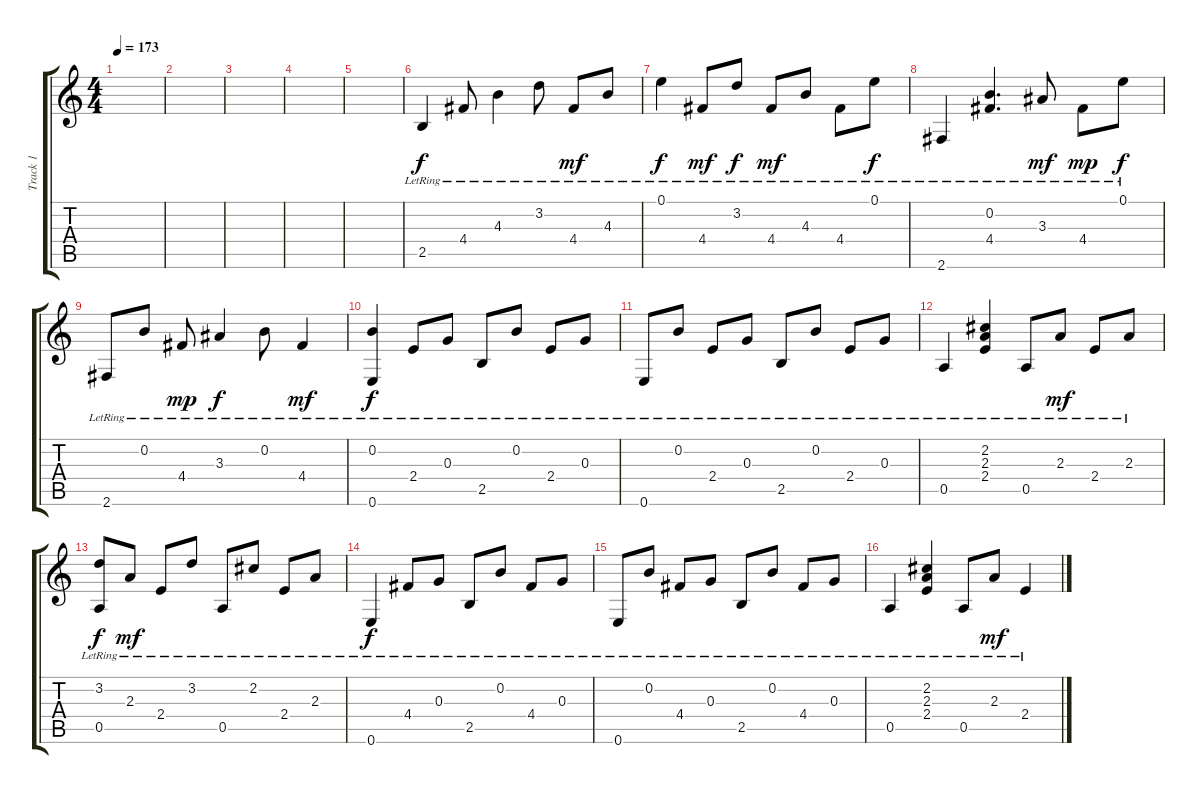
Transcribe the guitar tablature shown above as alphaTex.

\track ("Track 1" "Track 1") {instrument acousticguitarsteel}
\staff {score tabs}
\tuning (E4 B3 G3 D3 A2 E2) {hide}
\ts (4 4)
\tempo 173
\clef g2
\ks c
|
|
|
|
|
2.5{lr}.4{dy f} 4.4{lr}.8 4.3{lr}.4 3.2{lr}.8 4.4{lr}.8{dy mf} 4.3{lr}.8 |
0.1{lr}.4{dy f} 4.4{lr}.8{dy mf} 3.2{lr}.8{dy f} 4.4{lr}.8{dy mf} 4.3{lr}.8 4.4{lr}.8 0.1{lr}.8{dy f} |
2.6{lr}.4 (0.2{lr} 4.4{lr}).4{d} 3.3{lr}.8{dy mf} 4.4{lr}.8{dy mp} 0.1{lr}.8{dy f} |
2.6{lr}.8 0.2{lr}.8 4.4{lr}.8{dy mp} 3.3{lr}.4{dy f} 0.2{lr}.8 4.4{lr}.4{dy mf} |
(0.2{lr} 0.6{lr}).4{dy f} 2.4{lr}.8 0.3{lr}.8 2.5{lr}.8 0.2{lr}.8 2.4{lr}.8 0.3{lr}.8 |
0.6{lr}.8 0.2{lr}.8 2.4{lr}.8 0.3{lr}.8 2.5{lr}.8 0.2{lr}.8 2.4{lr}.8 0.3{lr}.8 |
0.5{lr}.4 (2.2{lr} 2.3{lr} 2.4{lr}).4 0.5{lr}.8 2.3{lr}.8{dy mf} 2.4{lr}.8 2.3{lr}.8 |
(3.2{lr} 0.5{lr}).8{dy f} 2.3{lr}.8{dy mf} 2.4{lr}.8 3.2{lr}.8 0.5{lr}.8 2.2{lr}.8 2.4{lr}.8 2.3{lr}.8 |
0.6{lr}.4{dy f} 4.4{lr}.8 0.3{lr}.8 2.5{lr}.8 0.2{lr}.8 4.4{lr}.8 0.3{lr}.8 |
0.6{lr}.8 0.2{lr}.8 4.4{lr}.8 0.3{lr}.8 2.5{lr}.8 0.2{lr}.8 4.4{lr}.8 0.3{lr}.8 |
0.5{lr}.4 (2.2{lr} 2.3{lr} 2.4).4 0.5{lr}.8 2.3{lr}.8{dy mf} 2.4{lr}.4
